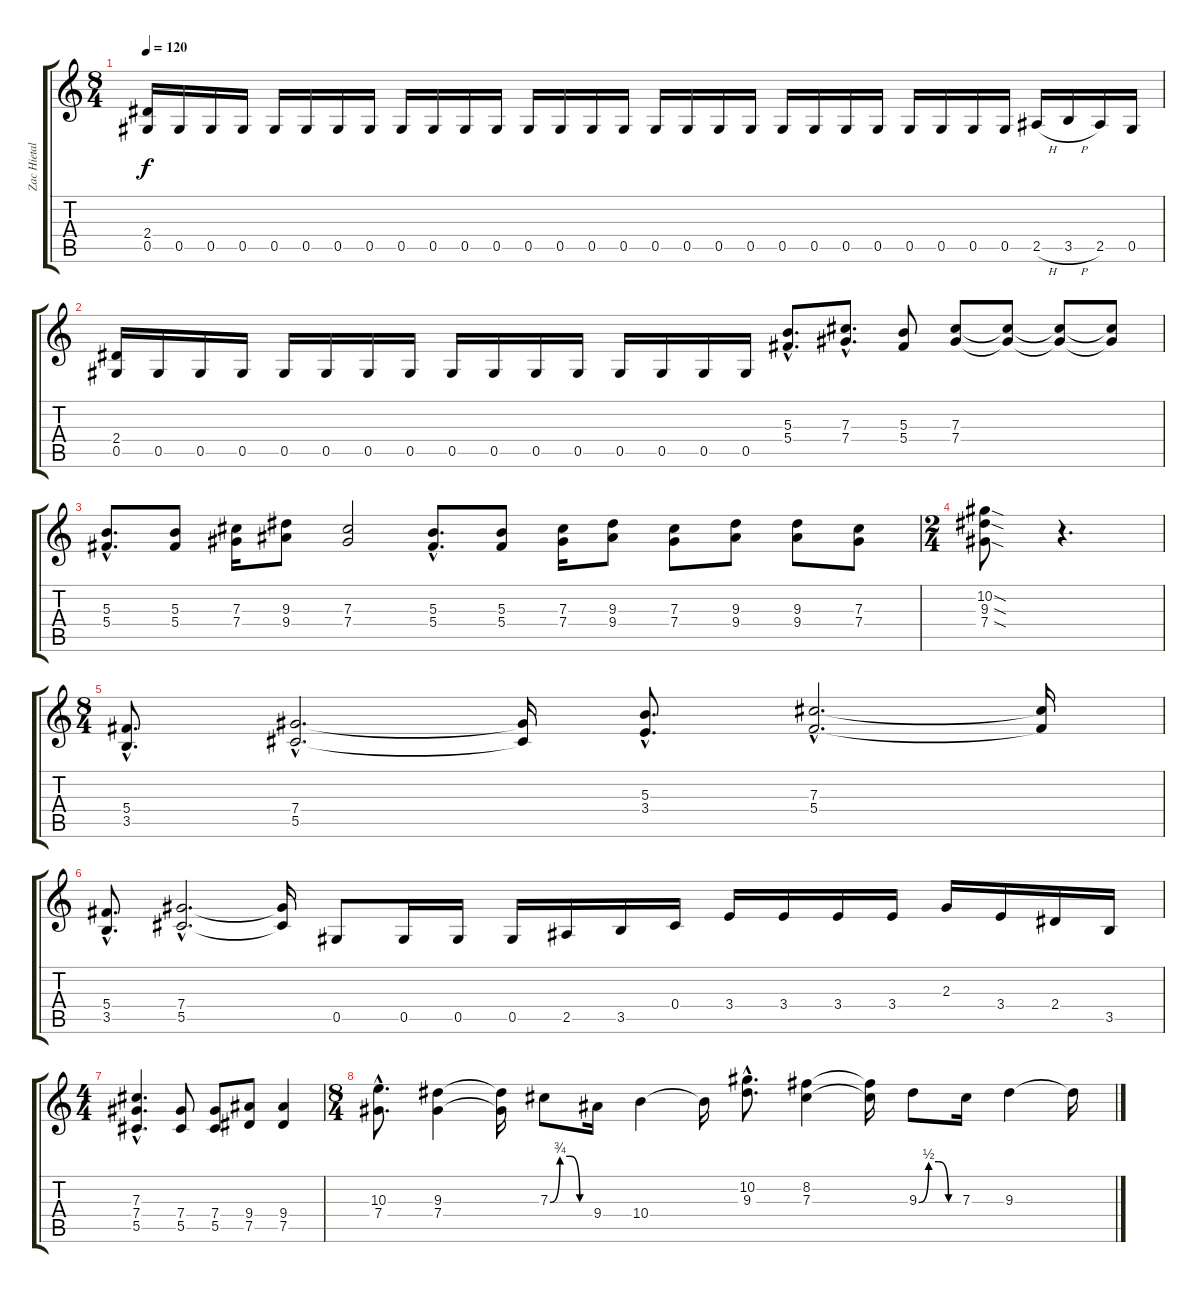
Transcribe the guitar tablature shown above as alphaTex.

\track ("Zac Hietala" "Zac Hietal") {instrument distortionguitar}
\staff {score tabs}
\tuning (Eb4 Bb3 Gb3 Db3 Ab2 Eb2) {hide}
\ts (8 4)
\tempo 120
\clef g2
\ks c
(2.4 0.5).16{dy f} 0.5.16 0.5.16 0.5.16 0.5.16 0.5.16 0.5.16 0.5.16 0.5.16 0.5.16 0.5.16 0.5.16 0.5.16 0.5.16 0.5.16 0.5.16 0.5.16 0.5.16 0.5.16 0.5.16 0.5.16 0.5.16 0.5.16 0.5.16 0.5.16 0.5.16 0.5.16 0.5.16 2.5{h}.16 3.5{h}.16 2.5.16 0.5.16 |
(2.4 0.5).16 0.5.16 0.5.16 0.5.16 0.5.16 0.5.16 0.5.16 0.5.16 0.5.16 0.5.16 0.5.16 0.5.16 0.5.16 0.5.16 0.5.16 0.5.16 (5.3{hac} 5.4{hac}).8{d} (7.3{hac} 7.4{hac}).8{d} (5.3 5.4).8 (7.3 7.4).8 (7.3{t} 7.4{t}).8 (7.3{t} 7.4{t}).8 (7.3{t} 7.4{t}).8 |
(5.3{hac} 5.4{hac}).8{d} (5.3 5.4).8 (7.3 7.4).16 (9.3 9.4).8 (7.3 7.4).2 (5.3{hac} 5.4{hac}).8{d} (5.3 5.4).8 (7.3 7.4).16 (9.3 9.4).8 (7.3 7.4).8 (9.3 9.4).8 (9.3 9.4).8 (7.3 7.4).8 |
\ts (2 4)
(10.2{sod} 9.3{sod} 7.4{sod}).8 r.4{d} |
\ts (8 4)
(5.4{hac} 3.5{hac}).8{d} (7.4{hac} 5.5{hac}).2{d} (7.4{t} 5.5{t}).16 (5.3{hac} 3.4{hac}).8{d} (7.3{hac} 5.4{hac}).2{d} (7.3{t} 5.4{t}).16 |
(5.4{hac} 3.5{hac}).8{d} (7.4{hac} 5.5{hac}).2{d} (7.4{t} 5.5{t}).16 0.5.8 0.5.16 0.5.16 0.5.16 2.5.16 3.5.16 0.4.16 3.4.16 3.4.16 3.4.16 3.4.16 2.3.16 3.4.16 2.4.16 3.5.16 |
\ts (4 4)
(7.3{hac} 7.4{hac} 5.5{hac}).4{d} (7.4 5.5).8 (7.4 5.5).8 (9.4 7.5).8 (9.4 7.5).4 |
\ts (8 4)
(10.3{hac} 7.4{hac}).8{d} (9.3 7.4).4 (9.3{t} 7.4{t}).16 7.3{be (custom 0 0 15 3 30 3 45 0 60 0)}.8 9.4.16 10.4.4 10.4{t}.16 (10.2{hac} 9.3{hac}).8{d} (8.2 7.3).4 (8.2{t} 7.3{t}).16 9.3{be (custom 0 0 15 2 30 2 45 0 60 0)}.8 7.3.16 9.3.4 9.3{t}.16
